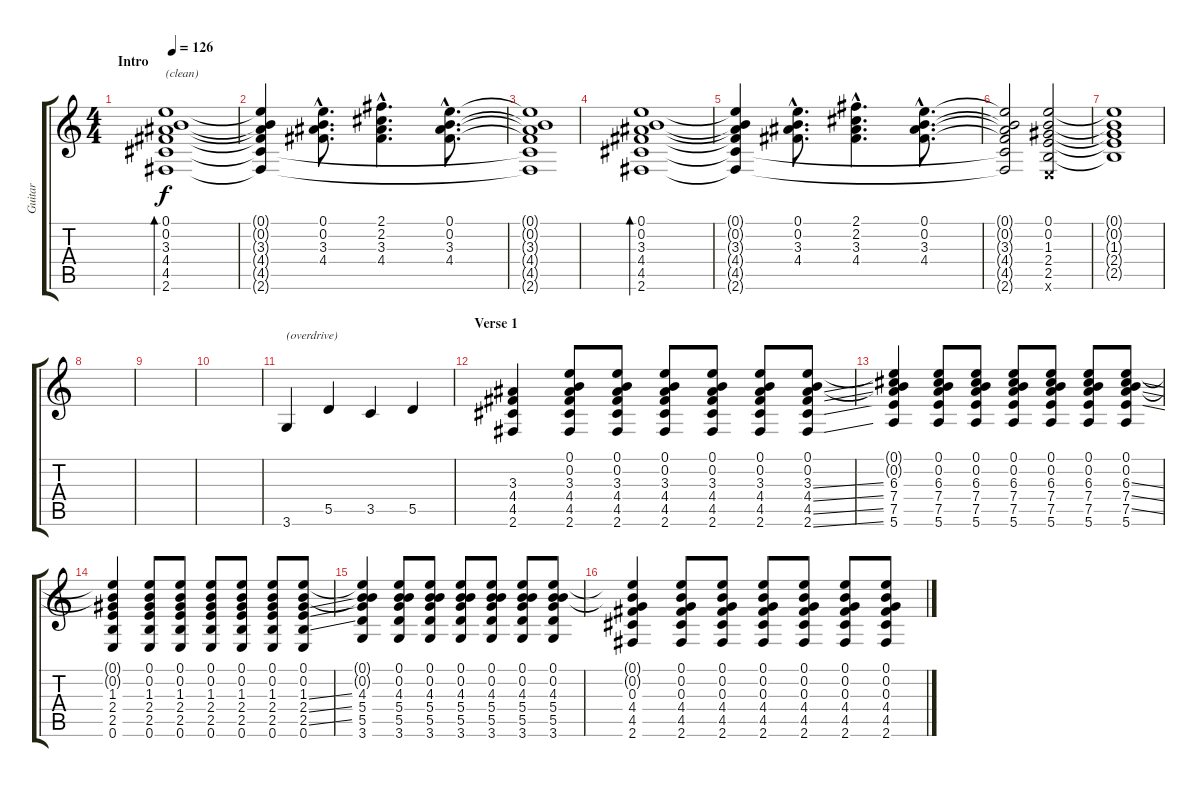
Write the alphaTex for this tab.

\track ("Guitar" "Guitar") {instrument overdrivenguitar}
\staff {score tabs}
\tuning (E4 B3 G3 D3 A2 E2) {hide}
\ts (4 4)
\section ("" "Intro")
\tempo 126
\clef g2
\ks c
(0.1 0.2 3.3 4.4 4.5 2.6).1{bd 480 txt "(clean)" dy f instrument electricguitarjazz} |
(0.1{t} 0.2{t} 3.3{t} 4.4{t} 4.5{t} 2.6{t}).4 (0.1{hac} 0.2{hac} 3.3{hac} 4.4{hac}).8{d} (2.1{hac} 2.2{hac} 3.3 4.4{hac}).4{d} (0.1{hac} 0.2{hac} 3.3{hac} 4.4{hac}).8{d} |
(0.1{t} 0.2{t} 3.3{t} 4.4{t} 4.5{t} 2.6{t}).1 |
(0.1 0.2 3.3 4.4 4.5 2.6).1{bd 480} |
(0.1{t} 0.2{t} 3.3{t} 4.4{t} 4.5{t} 2.6{t}).4 (0.1{hac} 0.2{hac} 3.3{hac} 4.4{hac}).8{d} (2.1{hac} 2.2{hac} 3.3 4.4{hac}).4{d} (0.1{hac} 0.2{hac} 3.3{hac} 4.4{hac}).8{d} |
(0.1{t} 0.2{t} 3.3{t} 4.4{t} 4.5{t} 2.6{t}).2 (0.1 0.2 1.3 2.4 2.5 0.6{x}).2 |
(0.1{t} 0.2{t} 1.3{t} 2.4{t} 2.5{t}).1 |
|
|
|
3.6.4{txt "(overdrive)" instrument overdrivenguitar} 5.5.4 3.5.4 5.5.4 |
\section ("" "Verse 1")
(3.3 4.4 4.5 2.6).4{instrument overdrivenguitar} (0.1 0.2 3.3 4.4 4.5 2.6).8 (0.1 0.2 3.3 4.4 4.5 2.6).8 (0.1 0.2 3.3 4.4 4.5 2.6).8 (0.1 0.2 3.3 4.4 4.5 2.6).8 (0.1 0.2 3.3 4.4 4.5 2.6).8 (0.1 0.2 3.3{ss} 4.4{ss} 4.5{ss} 2.6{ss}).8 |
(0.1{t} 0.2{t} 6.3 7.4 7.5 5.6).4 (0.1 0.2 6.3 7.4 7.5 5.6).8 (0.1 0.2 6.3 7.4 7.5 5.6).8 (0.1 0.2 6.3 7.4 7.5 5.6).8 (0.1 0.2 6.3 7.4 7.5 5.6).8 (0.1 0.2 6.3 7.4 7.5 5.6).8 (0.1 0.2 6.3{ss} 7.4{ss} 7.5{ss} 5.6).8 |
(0.1{t} 0.2{t} 1.3 2.4 2.5 0.6).4 (0.1 0.2 1.3 2.4 2.5 0.6).8 (0.1 0.2 1.3 2.4 2.5 0.6).8 (0.1 0.2 1.3 2.4 2.5 0.6).8 (0.1 0.2 1.3 2.4 2.5 0.6).8 (0.1 0.2 1.3 2.4 2.5 0.6).8 (0.1 0.2 1.3{ss} 2.4{ss} 2.5{ss} 0.6).8 |
(0.1{t} 0.2{t} 4.3 5.4 5.5 3.6).4 (0.1 0.2 4.3 5.4 5.5 3.6).8 (0.1 0.2 4.3 5.4 5.5 3.6).8 (0.1 0.2 4.3 5.4 5.5 3.6).8 (0.1 0.2 4.3 5.4 5.5 3.6).8 (0.1 0.2 4.3 5.4 5.5 3.6).8 (0.1 0.2 4.3 5.4 5.5 3.6).8 |
(0.1{t} 0.2{t} 0.3 4.4 4.5 2.6).4 (0.1 0.2 0.3 4.4 4.5 2.6).8 (0.1 0.2 0.3 4.4 4.5 2.6).8 (0.1 0.2 0.3 4.4 4.5 2.6).8 (0.1 0.2 0.3 4.4 4.5 2.6).8 (0.1 0.2 0.3 4.4 4.5 2.6).8 (0.1 0.2 0.3 4.4{ss} 4.5{ss} 2.6{ss}).8
